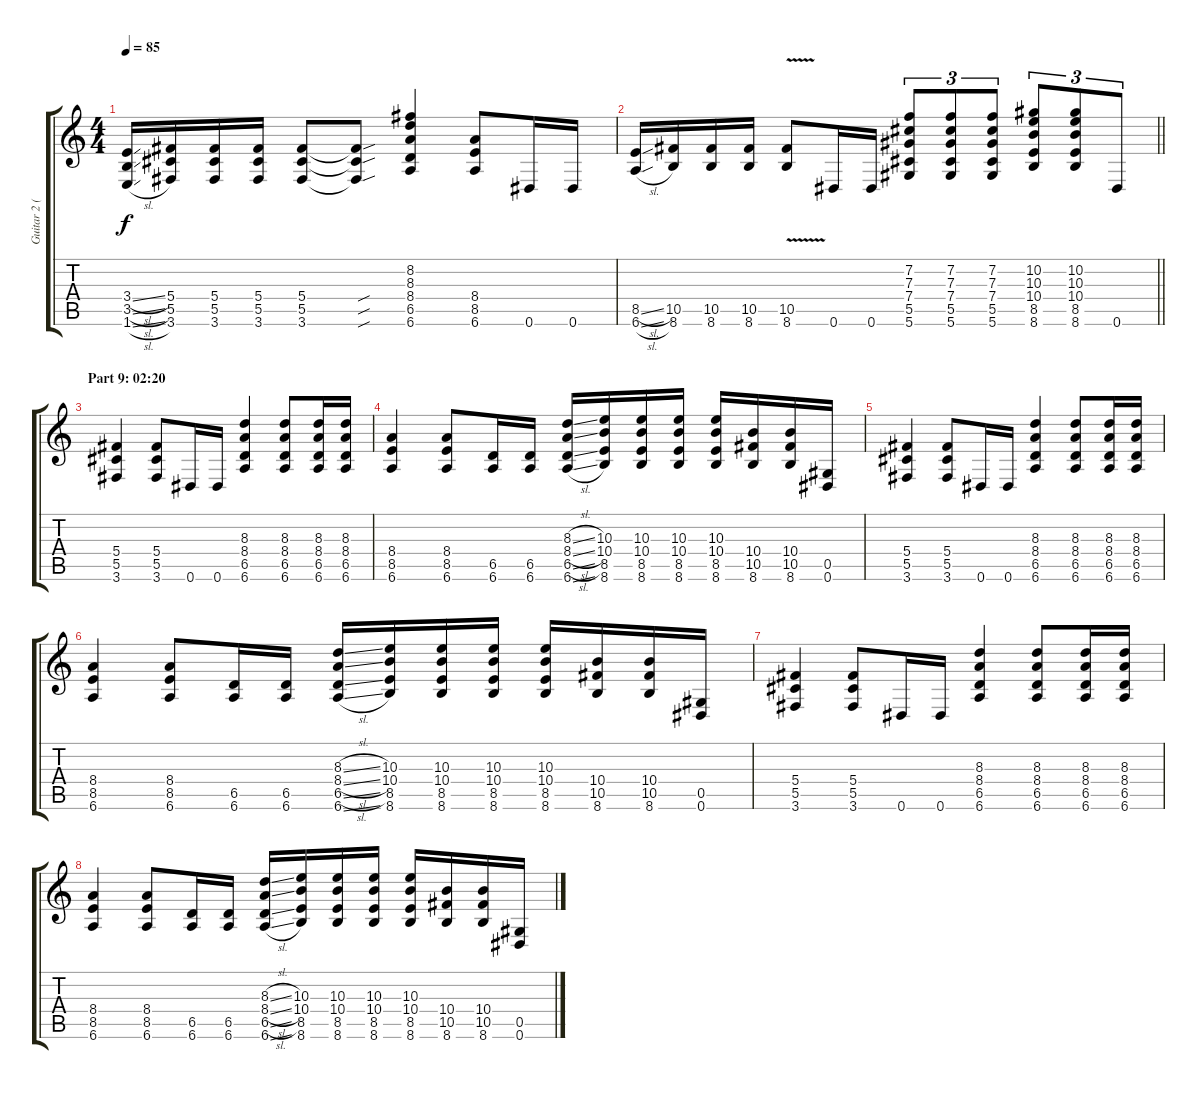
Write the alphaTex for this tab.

\track ("Guitar 2 (Distortion)" "Guitar 2 (") {instrument distortionguitar}
\staff {score tabs}
\tuning (Eb4 Bb3 Gb3 Db3 Ab2 Eb2) {hide}
\ts (4 4)
\tempo 85
\clef g2
\ks c
(3.4{sl} 3.5{sl} 1.6{sl}).16{dy f} (5.4 5.5 3.6).16 (5.4 5.5 3.6).16 (5.4 5.5 3.6).16 (5.4 5.5 3.6).8 (5.4{sou t} 5.5{sou t} 3.6{sou t}).8 (8.2 8.3 8.4 6.5 6.6).4 (8.4 8.5 6.6).8 0.6.16 0.6.16 |
\barLineRight lightlight
(8.5{sl} 6.6{sl}).16 (10.5 8.6).16 (10.5 8.6).16 (10.5 8.6).16 (10.5{v} 8.6{v}).8 0.6.16 0.6.16 (7.2 7.3 7.4 5.5 5.6).8{tu (3 2)} (7.2 7.3 7.4 5.5 5.6).8{tu (3 2)} (7.2 7.3 7.4 5.5 5.6).8{tu (3 2)} (10.2 10.3 10.4 8.5 8.6).8{tu (3 2)} (10.2 10.3 10.4 8.5 8.6).8{tu (3 2)} 0.6.8{tu (3 2)} |
\section ("" "Part 9: 02:20")
(5.4 5.5 3.6).4 (5.4 5.5 3.6).8 0.6.16 0.6.16 (8.3 8.4 6.5 6.6).4 (8.3 8.4 6.5 6.6).8 (8.3 8.4 6.5 6.6).16 (8.3 8.4 6.5 6.6).16 |
(8.4 8.5 6.6).4 (8.4 8.5 6.6).8 (6.5 6.6).16 (6.5 6.6).16 (8.3{sl} 8.4{sl} 6.5{sl} 6.6{sl}).16 (10.3 10.4 8.5 8.6).16 (10.3 10.4 8.5 8.6).16 (10.3 10.4 8.5 8.6).16 (10.3 10.4 8.5 8.6).16 (10.4 10.5 8.6).16 (10.4 10.5 8.6).16 (0.5 0.6).16 |
(5.4 5.5 3.6).4 (5.4 5.5 3.6).8 0.6.16 0.6.16 (8.3 8.4 6.5 6.6).4 (8.3 8.4 6.5 6.6).8 (8.3 8.4 6.5 6.6).16 (8.3 8.4 6.5 6.6).16 |
(8.4 8.5 6.6).4 (8.4 8.5 6.6).8 (6.5 6.6).16 (6.5 6.6).16 (8.3{sl} 8.4{sl} 6.5{sl} 6.6{sl}).16 (10.3 10.4 8.5 8.6).16 (10.3 10.4 8.5 8.6).16 (10.3 10.4 8.5 8.6).16 (10.3 10.4 8.5 8.6).16 (10.4 10.5 8.6).16 (10.4 10.5 8.6).16 (0.5 0.6).16 |
(5.4 5.5 3.6).4 (5.4 5.5 3.6).8 0.6.16 0.6.16 (8.3 8.4 6.5 6.6).4 (8.3 8.4 6.5 6.6).8 (8.3 8.4 6.5 6.6).16 (8.3 8.4 6.5 6.6).16 |
(8.4 8.5 6.6).4 (8.4 8.5 6.6).8 (6.5 6.6).16 (6.5 6.6).16 (8.3{sl} 8.4{sl} 6.5{sl} 6.6{sl}).16 (10.3 10.4 8.5 8.6).16 (10.3 10.4 8.5 8.6).16 (10.3 10.4 8.5 8.6).16 (10.3 10.4 8.5 8.6).16 (10.4 10.5 8.6).16 (10.4 10.5 8.6).16 (0.5 0.6).16
